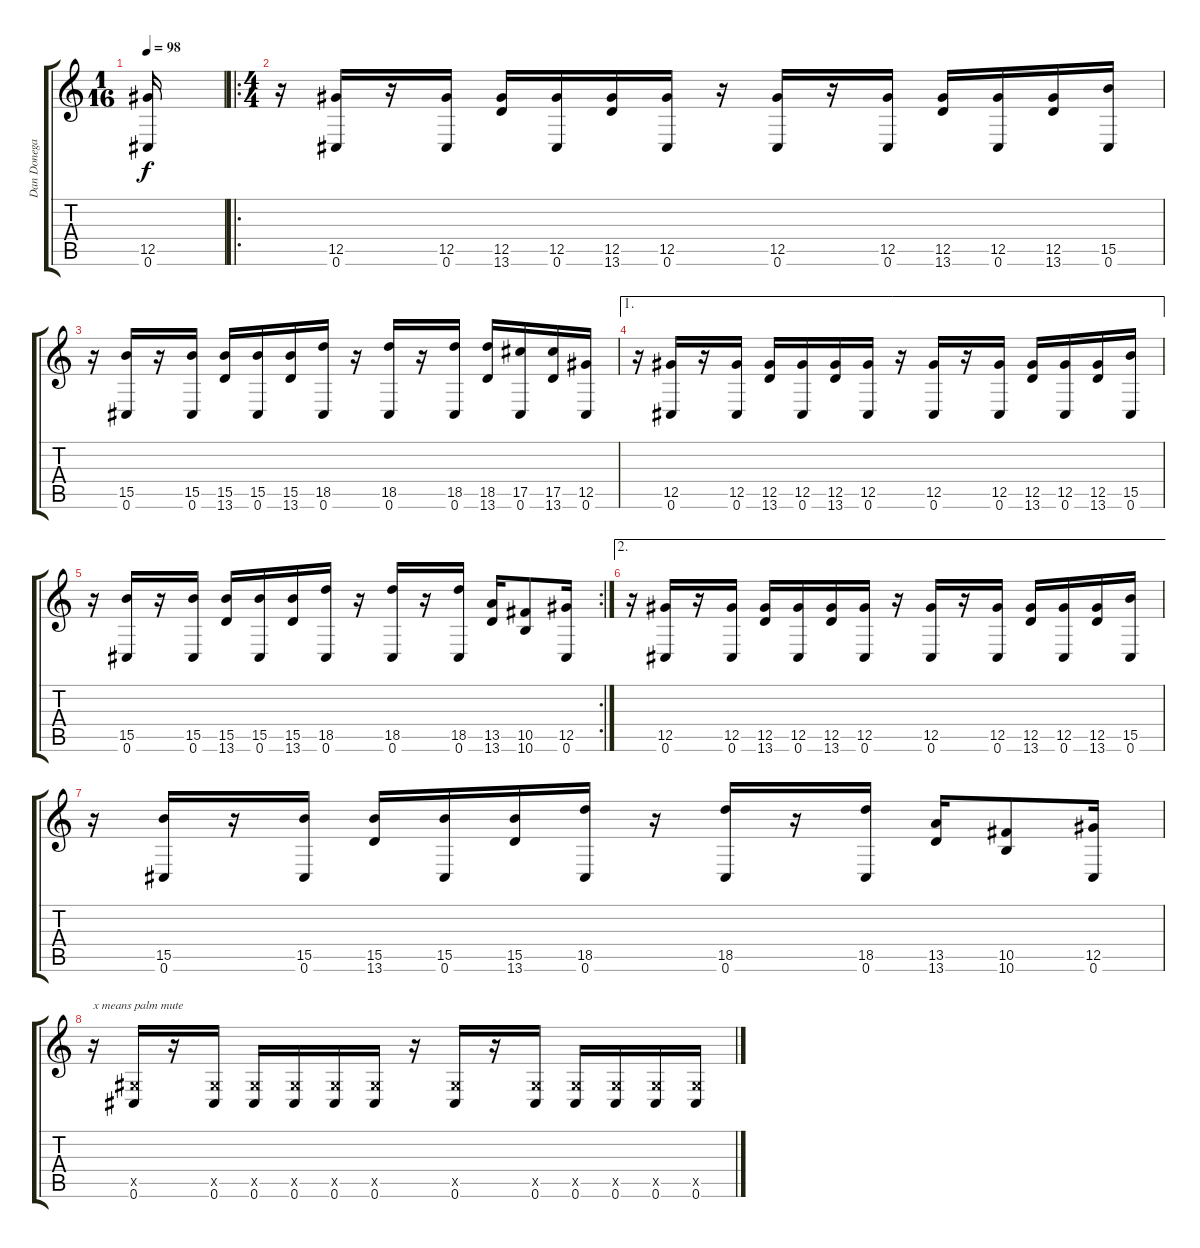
\track ("Dan Donegan-Guitar" "Dan Donega") {instrument overdrivenguitar}
\staff {score tabs}
\tuning (Eb4 Bb3 Gb3 Db3 Ab2 Db2) {hide}
\ts (1 16)
\tempo 98
\clef g2
\ks c
(12.5 0.6).16{dy f instrument overdrivenguitar} |
\ro
\ts (4 4)
r.16 (12.5 0.6).16 r.16 (12.5 0.6).16 (12.5 13.6).16 (12.5 0.6).16 (12.5 13.6).16 (12.5 0.6).16 r.16 (12.5 0.6).16 r.16 (12.5 0.6).16 (12.5 13.6).16 (12.5 0.6).16 (12.5 13.6).16 (15.5 0.6).16 |
r.16 (15.5 0.6).16 r.16 (15.5 0.6).16 (15.5 13.6).16 (15.5 0.6).16 (15.5 13.6).16 (18.5 0.6).16 r.16 (18.5 0.6).16 r.16 (18.5 0.6).16 (18.5 13.6).16 (17.5 0.6).16 (17.5 13.6).16 (12.5 0.6).16 |
\ae 1
r.16 (12.5 0.6).16 r.16 (12.5 0.6).16 (12.5 13.6).16 (12.5 0.6).16 (12.5 13.6).16 (12.5 0.6).16 r.16 (12.5 0.6).16 r.16 (12.5 0.6).16 (12.5 13.6).16 (12.5 0.6).16 (12.5 13.6).16 (15.5 0.6).16 |
\rc 2
r.16 (15.5 0.6).16 r.16 (15.5 0.6).16 (15.5 13.6).16 (15.5 0.6).16 (15.5 13.6).16 (18.5 0.6).16 r.16 (18.5 0.6).16 r.16 (18.5 0.6).16 (13.5 13.6).16 (10.5 10.6).8 (12.5 0.6).16 |
\ae 2
r.16 (12.5 0.6).16 r.16 (12.5 0.6).16 (12.5 13.6).16 (12.5 0.6).16 (12.5 13.6).16 (12.5 0.6).16 r.16 (12.5 0.6).16 r.16 (12.5 0.6).16 (12.5 13.6).16 (12.5 0.6).16 (12.5 13.6).16 (15.5 0.6).16 |
r.16 (15.5 0.6).16 r.16 (15.5 0.6).16 (15.5 13.6).16 (15.5 0.6).16 (15.5 13.6).16 (18.5 0.6).16 r.16 (18.5 0.6).16 r.16 (18.5 0.6).16 (13.5 13.6).16 (10.5 10.6).8 (12.5 0.6).16 |
r.16{txt "x means palm mute"} (0.5{x} 0.6).16 r.16 (0.5{x} 0.6).16 (0.5{x} 0.6).16 (0.5{x} 0.6).16 (0.5{x} 0.6).16 (0.5{x} 0.6).16 r.16 (0.5{x} 0.6).16 r.16 (0.5{x} 0.6).16 (0.5{x} 0.6).16 (0.5{x} 0.6).16 (0.5{x} 0.6).16 (0.5{x} 0.6).16
